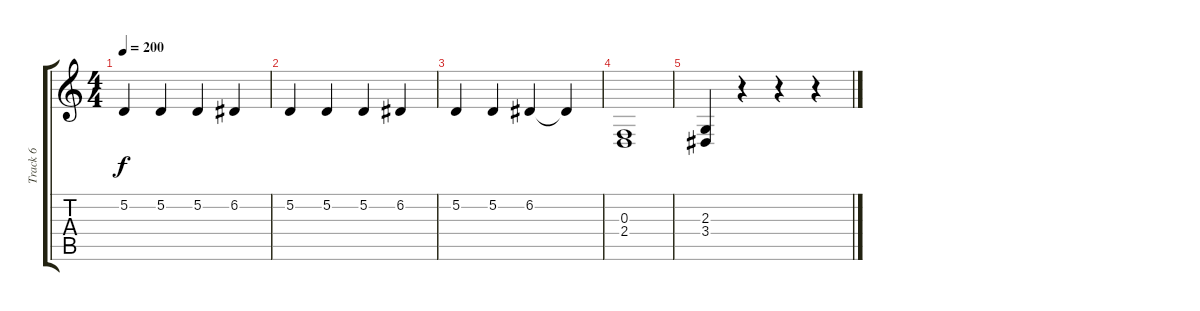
\track ("Track 6" "Track 6") {instrument lead1square}
\staff {score tabs}
\tuning (D4 A3 F3 C3 G2 C2) {hide}
\ts (4 4)
\tempo 200
\clef g2
\ks c
5.2.4{dy f} 5.2.4 5.2.4 6.2.4 |
5.2.4 5.2.4 5.2.4 6.2.4 |
5.2.4 5.2.4 6.2.4 6.2{t}.4 |
(0.3 2.4).1 |
(2.3 3.4).4 r.4 r.4 r.4
